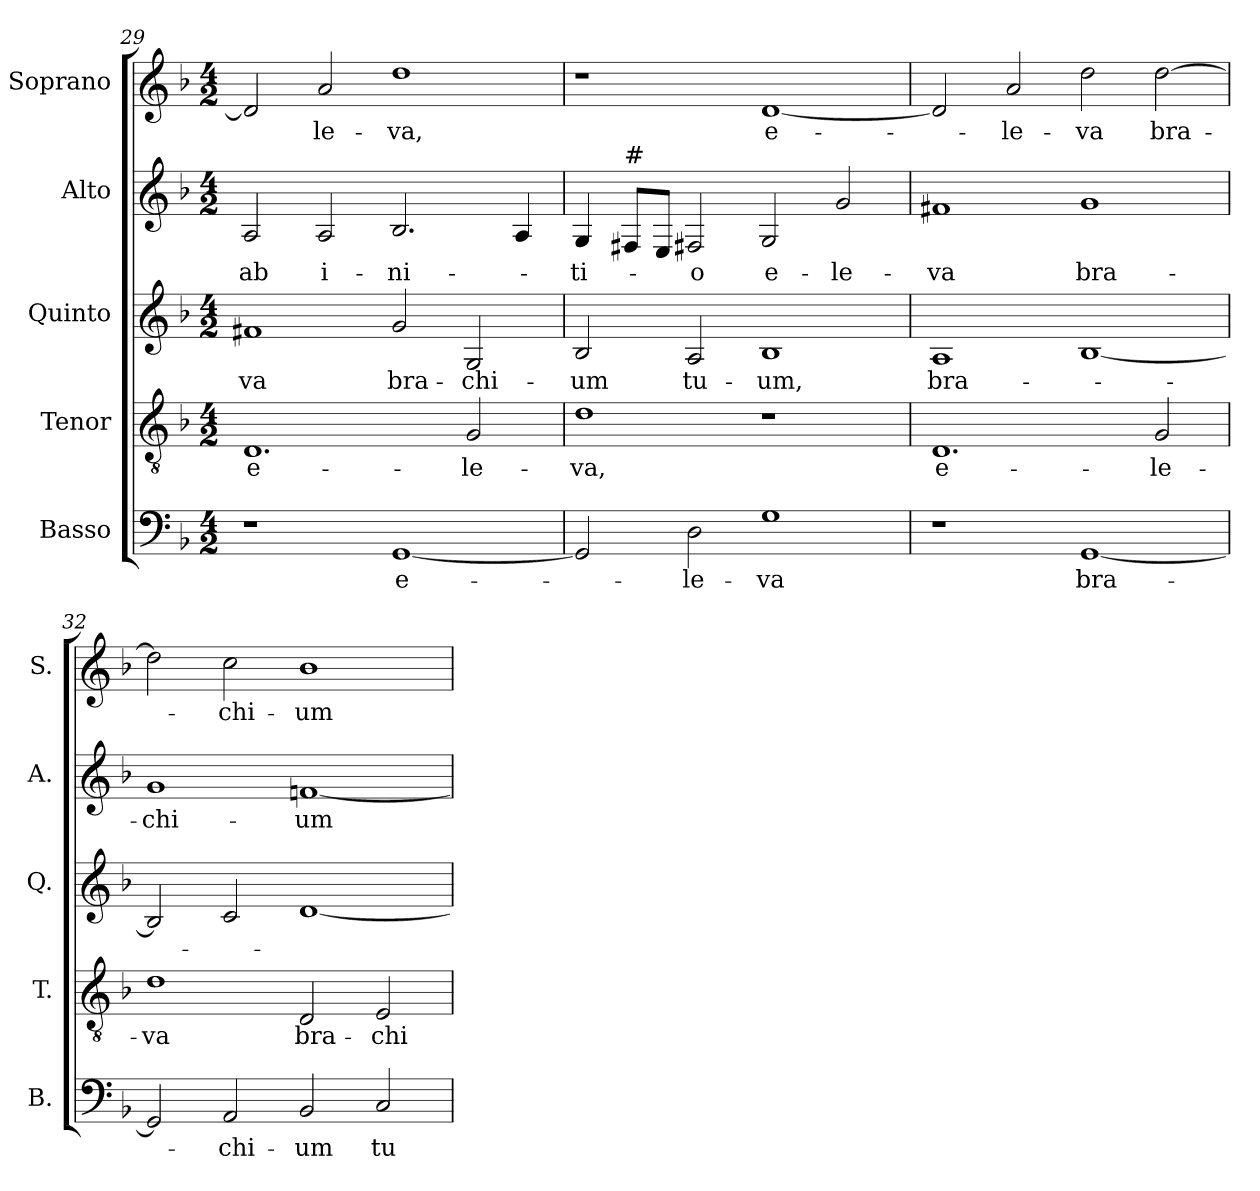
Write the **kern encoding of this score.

**kern	**text	**kern	**text	**kern	**text	**kern	**text	**kern	**text
*part5	*part5	*part4	*part4	*part3	*part3	*part2	*part2	*part1	*part1
*staff5	*staff5	*staff4	*staff4	*staff3	*staff3	*staff2	*staff2	*staff1	*staff1
*I"Basso	*	*I"Tenor	*	*I"Quinto	*	*I"Alto	*	*I"Soprano	*
*I'B.	*	*I'T.	*	*I'Q.	*	*I'A.	*	*I'S.	*
*clefF4	*	*clefGv2	*	*clefG2	*	*clefG2	*	*clefG2	*
*	*	*ITrd7c12	*	*	*	*	*	*	*
*k[b-]	*	*k[b-]	*	*k[b-]	*	*k[b-]	*	*k[b-]	*
*F:	*	*F:	*	*F:	*	*F:	*	*F:	*
*M4/2	*	*M4/2	*	*M4/2	*	*M4/2	*	*M4/2	*
=29	=29	=29	=29	=29	=29	=29	=29	=29	=29
!	!	!	!LO:LY:b:color=#000000	!	!	!	!	!	!
!	!	!	!	!	!LO:LY:b:color=#000000	!	!	!	!
!	!	!	!	!	!	!	!LO:LY:b:color=#000000	!	!
1r	.	1.DDi	e-	1f#Xi	-va	2Ai/	ab	2di/]	.
!	!	!	!	!	!	!	!LO:LY:b:color=#000000	!	!
!	!	!	!	!	!	!	!	!	!LO:LY:b:color=#000000
.	.	.	.	.	.	2Ai/	i-	2ai/	-le-
!	!LO:LY:b:color=#000000	!	!	!	!	!	!	!	!
!	!	!	!	!	!LO:LY:b:color=#000000	!	!	!	!
!	!	!	!	!	!	!	!LO:LY:b:color=#000000	!	!
!	!	!	!	!	!	!	!	!	!LO:LY:b:color=#000000
[1GGi	e-	.	.	2gi/	bra-	2.B-i/	-ni-	1ddi	-va,
!	!	!	!LO:LY:b:color=#000000	!	!	!	!	!	!
!	!	!	!	!	!LO:LY:b:color=#000000	!	!	!	!
.	.	2GGi/	-le-	2Gi/	-chi-	.	.	.	.
.	.	.	.	.	.	4Ai/	.	.	.
=30	=30	=30	=30	=30	=30	=30	=30	=30	=30
!	!	!	!LO:LY:b:color=#000000	!	!	!	!	!	!
!	!	!	!	!	!LO:LY:b:color=#000000	!	!	!	!
!	!	!	!	!	!	!	!LO:LY:b:color=#000000	!	!
2GGi/]	.	1Di	-va,	2B-i/	-um	4Gi/	-ti-	1r	.
!	!	!	!	!	!	!LO:TX:a:t=#	!	!	!
.	.	.	.	.	.	8F#i/L	.	.	.
.	.	.	.	.	.	8Ei/J	.	.	.
!	!LO:LY:b:color=#000000	!	!	!	!	!	!	!	!
!	!	!	!	!	!LO:LY:b:color=#000000	!	!	!	!
!	!	!	!	!	!	!	!LO:LY:b:color=#000000	!	!
2Di\	-le-	.	.	2Ai/	tu-	2F#Xi/	-o	.	.
!	!LO:LY:b:color=#000000	!	!	!	!	!	!	!	!
!	!	!	!	!	!LO:LY:b:color=#000000	!	!	!	!
!	!	!	!	!	!	!	!LO:LY:b:color=#000000	!	!
!	!	!	!	!	!	!	!	!	!LO:LY:b:color=#000000
1Gi	-va	1r	.	1B-i	-um,	2Gi/	e-	[1di	e-
!	!	!	!	!	!	!	!LO:LY:b:color=#000000	!	!
.	.	.	.	.	.	2gi/	-le-	.	.
=31	=31	=31	=31	=31	=31	=31	=31	=31	=31
!	!	!	!LO:LY:b:color=#000000	!	!	!	!	!	!
!	!	!	!	!	!LO:LY:b:color=#000000	!	!	!	!
!	!	!	!	!	!	!	!LO:LY:b:color=#000000	!	!
1r	.	1.DDi	e-	1Ai	bra-	1f#Xi	-va	2di/]	.
!	!	!	!	!	!	!	!	!	!LO:LY:b:color=#000000
.	.	.	.	.	.	.	.	2ai/	-le-
!	!LO:LY:b:color=#000000	!	!	!	!	!	!	!	!
!	!	!	!	!	!	!	!LO:LY:b:color=#000000	!	!
!	!	!	!	!	!	!	!	!	!LO:LY:b:color=#000000
[1GGi	bra-	.	.	[1B-i	.	1gi	bra-	2ddi\	-va
!	!	!	!LO:LY:b:color=#000000	!	!	!	!	!	!
!	!	!	!	!	!	!	!	!	!LO:LY:b:color=#000000
.	.	2GGi/	-le-	.	.	.	.	[2ddi\	bra-
!!LO:PB:g=z
=32	=32	=32	=32	=32	=32	=32	=32	=32	=32
!	!	!	!LO:LY:b:color=#000000	!	!	!	!	!	!
!	!	!	!	!	!	!	!LO:LY:b:color=#000000	!	!
2GGi/]	.	1Di	-va	2B-i/]	.	1gi	-chi-	2ddi\]	.
!	!LO:LY:b:color=#000000	!	!	!	!	!	!	!	!
!	!	!	!	!	!	!	!	!	!LO:LY:b:color=#000000
2AAi/	-chi-	.	.	2ci/	.	.	.	2cci\	-chi-
!	!LO:LY:b:color=#000000	!	!	!	!	!	!	!	!
!	!	!	!LO:LY:b:color=#000000	!	!	!	!	!	!
!	!	!	!	!	!	!	!LO:LY:b:color=#000000	!	!
!	!	!	!	!	!	!	!	!	!LO:LY:b:color=#000000
2BB-i/	-um	2DDi/	bra-	[1di	.	[1fni	-um	1b-i	-um
!	!LO:LY:b:color=#000000	!	!	!	!	!	!	!	!
!	!	!	!LO:LY:b:color=#000000	!	!	!	!	!	!
2Ci/	tu-	2EEi/	-chi-	.	.	.	.	.	.
=	=	=	=	=	=	=	=	=	=
*-	*-	*-	*-	*-	*-	*-	*-	*-	*-
